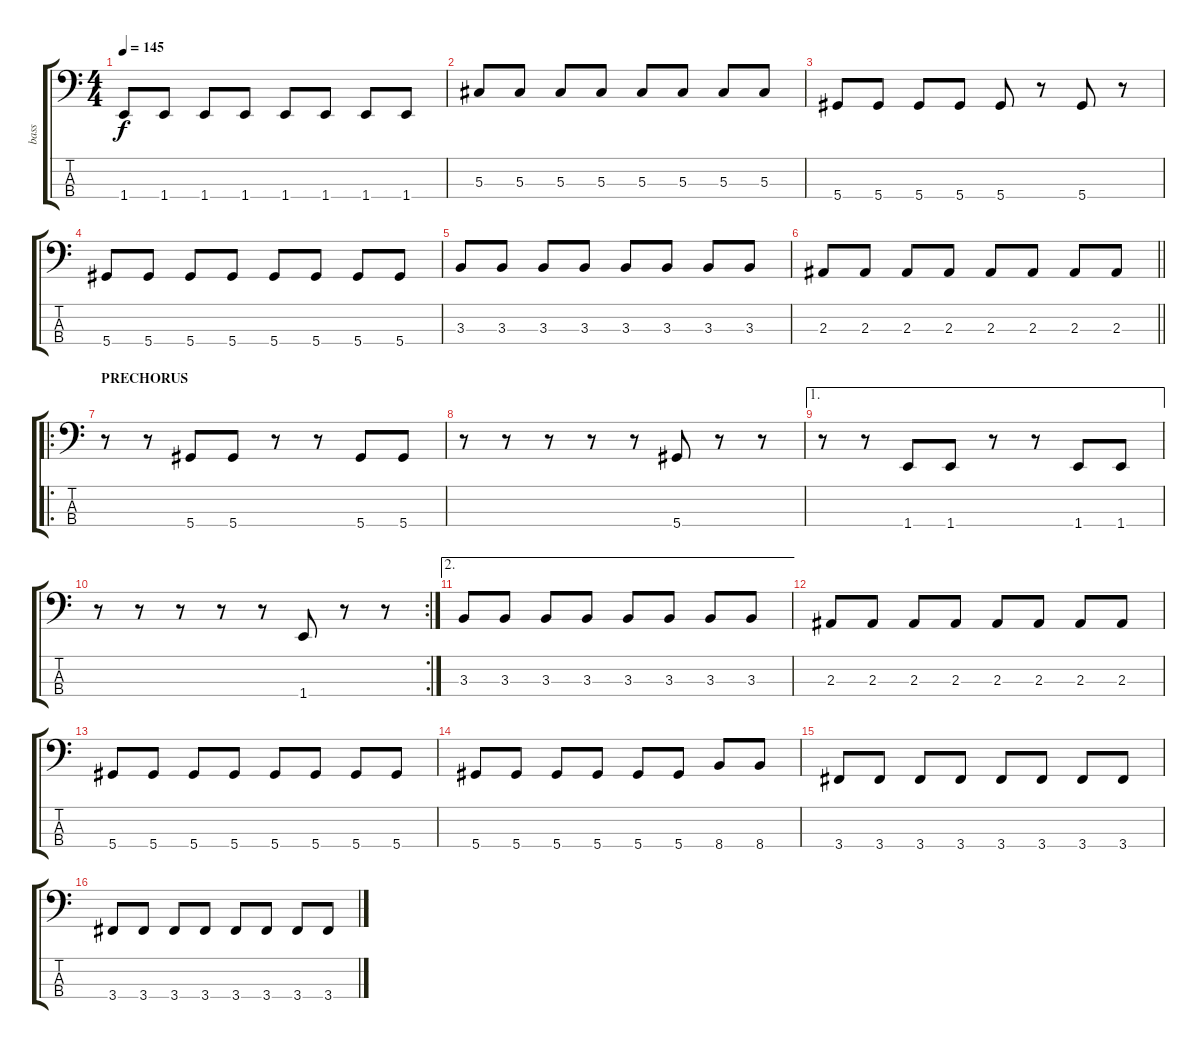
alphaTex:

\track ("bass" "bass") {instrument electricbasspick}
\staff {score tabs}
\tuning (Gb2 Db2 Ab1 Eb1) {hide}
\ts (4 4)
\tempo 145
\clef f4
\ks c
1.4.8{dy f} 1.4.8 1.4.8 1.4.8 1.4.8 1.4.8 1.4.8 1.4.8 |
5.3.8 5.3.8 5.3.8 5.3.8 5.3.8 5.3.8 5.3.8 5.3.8 |
5.4.8 5.4.8 5.4.8 5.4.8 5.4.8 r.8 5.4.8 r.8 |
5.4.8 5.4.8 5.4.8 5.4.8 5.4.8 5.4.8 5.4.8 5.4.8 |
3.3.8 3.3.8 3.3.8 3.3.8 3.3.8 3.3.8 3.3.8 3.3.8 |
\barLineRight lightlight
2.3.8 2.3.8 2.3.8 2.3.8 2.3.8 2.3.8 2.3.8 2.3.8 |
\ro
\section ("" "PRECHORUS")
r.8 r.8 5.4.8 5.4.8 r.8 r.8 5.4.8 5.4.8 |
r.8 r.8 r.8 r.8 r.8 5.4.8 r.8 r.8 |
\ae 1
r.8 r.8 1.4.8 1.4.8 r.8 r.8 1.4.8 1.4.8 |
\rc 2
r.8 r.8 r.8 r.8 r.8 1.4.8 r.8 r.8 |
\ae 2
3.3.8 3.3.8 3.3.8 3.3.8 3.3.8 3.3.8 3.3.8 3.3.8 |
2.3.8 2.3.8 2.3.8 2.3.8 2.3.8 2.3.8 2.3.8 2.3.8 |
5.4.8 5.4.8 5.4.8 5.4.8 5.4.8 5.4.8 5.4.8 5.4.8 |
5.4.8 5.4.8 5.4.8 5.4.8 5.4.8 5.4.8 8.4.8 8.4.8 |
3.4.8 3.4.8 3.4.8 3.4.8 3.4.8 3.4.8 3.4.8 3.4.8 |
3.4.8 3.4.8 3.4.8 3.4.8 3.4.8 3.4.8 3.4.8 3.4.8
